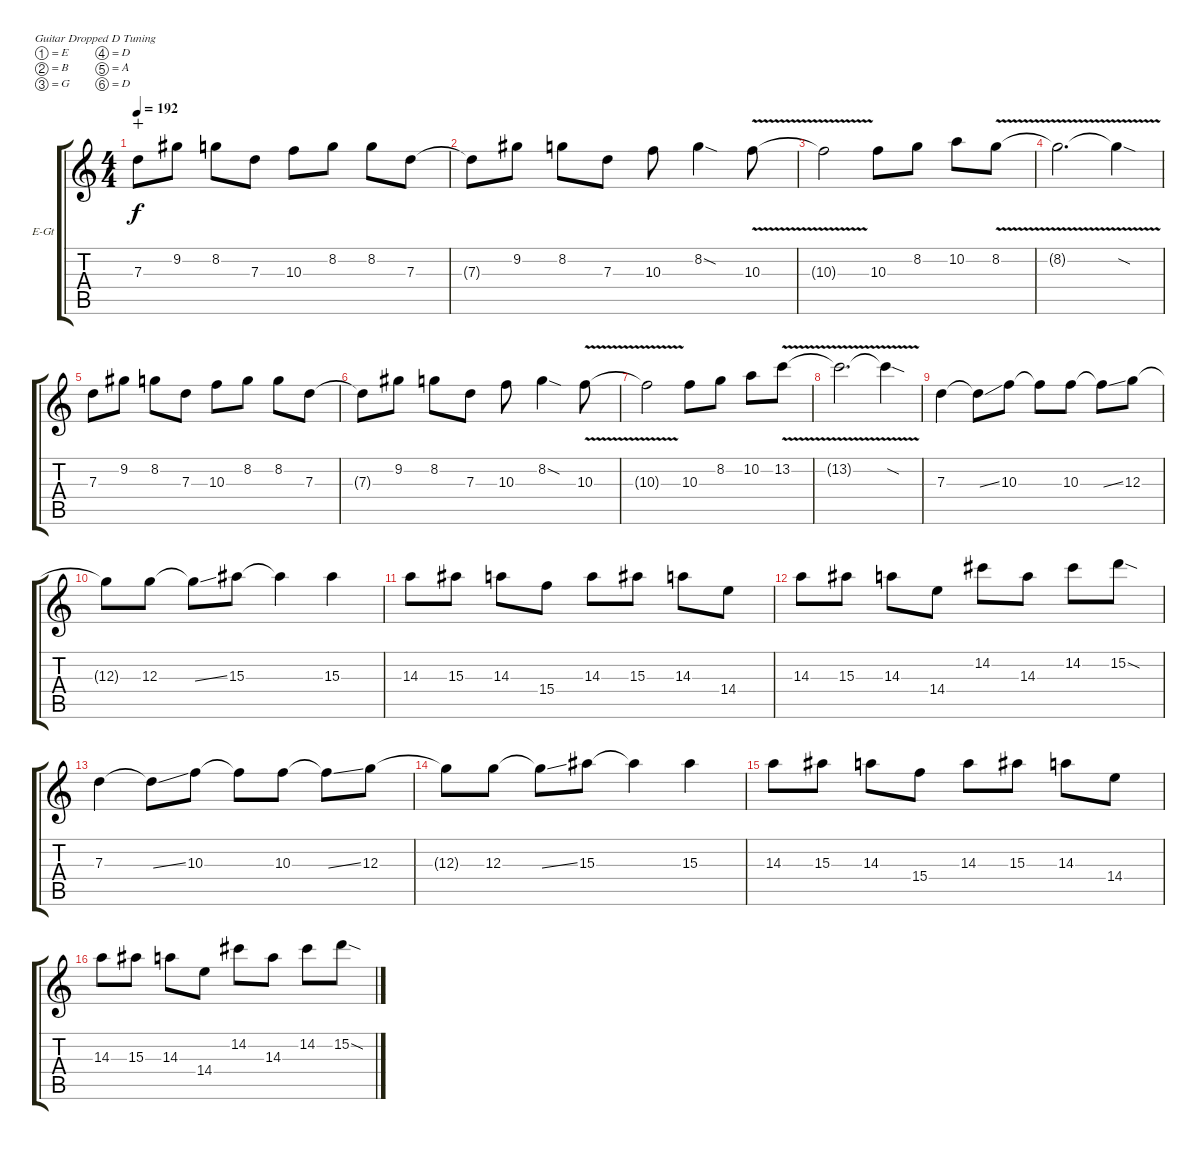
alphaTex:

\defaultSystemsLayout 4
\bracketExtendMode groupsimilarinstruments
\firstSystemTrackNameOrientation horizontal
\otherSystemsTrackNameOrientation horizontal
\track ("Electric Guitar" "E-Gt") {instrument distortionguitar}
\staff {score tabs}
\tuning (E4 B3 G3 D3 A2 D2)
\ts (4 4)
\tempo 192
\clef g2
\ks c
7.3.8{dy f wahc} 9.2.8 8.2.8 7.3.8 10.3.8 8.2.8 8.2.8 7.3.8 |
7.3{t}.8 9.2.8 8.2.8 7.3.8 10.3.8 8.2{sod}.4 10.3{v}.8 |
10.3{v t}.2 10.3.8 8.2.8 10.2.8 8.2{v}.8 |
8.2{v t}.2{d} 8.2{sod t}.4 |
7.3.8 9.2.8 8.2.8 7.3.8 10.3.8 8.2.8 8.2.8 7.3.8 |
7.3{t}.8 9.2.8 8.2.8 7.3.8 10.3.8 8.2{sod}.4 10.3{v}.8 |
10.3{v t}.2 10.3.8 8.2.8 10.2.8 13.2{v}.8 |
13.2{v t}.2{d} 13.2{sod t}.4 |
7.3.4 7.3{ss t}.8 10.3.8 10.3{t}.8 10.3.8 10.3{ss t}.8 12.3.8 |
12.3{t}.8 12.3.8 12.3{ss t}.8 15.3.8 15.3{t}.4 15.3.4 |
14.3.8 15.3.8 14.3.8 15.4.8 14.3.8 15.3.8 14.3.8 14.4.8 |
14.3.8 15.3.8 14.3.8 14.4.8 14.2.8 14.3.8 14.2.8 15.2{sod}.8 |
7.3.4 7.3{ss t}.8 10.3.8 10.3{t}.8 10.3.8 10.3{ss t}.8 12.3.8 |
12.3{t}.8 12.3.8 12.3{ss t}.8 15.3.8 15.3{t}.4 15.3.4 |
14.3.8 15.3.8 14.3.8 15.4.8 14.3.8 15.3.8 14.3.8 14.4.8 |
14.3.8 15.3.8 14.3.8 14.4.8 14.2.8 14.3.8 14.2.8 15.2{sod}.8
